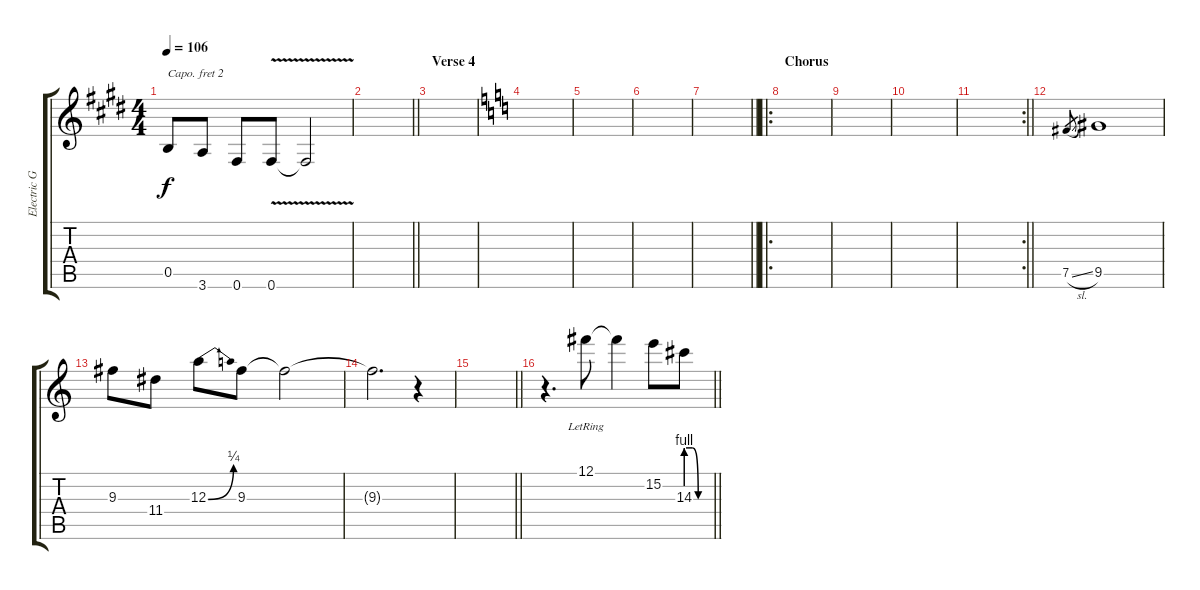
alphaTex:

\track ("Electric Gtr." "Electric G") {instrument electricguitarclean}
\staff {score tabs}
\capo 2
\tuning (E4 B3 G3 D3 A2 E2) {hide}
\ts (4 4)
\tempo 106
\clef g2
\ks e
0.5.8{dy f} 3.6.8 0.6.8 0.6{v}.8 0.6{t}.2 |
\barLineRight lightlight
|
\section ("" "Verse 4")
|
\ks c
|
|
|
\barLineRight lightlight
|
\ro
\section ("" "Chorus")
|
|
|
\rc 2
\barLineRight lightlight
|
7.5{sl}.8{gr} 9.5.1 |
9.3.8 11.4.8 12.3{be (bend 0 0 60 1)}.8 9.3.8 9.3{t}.2 |
9.3{t}.2{d} r.4 |
\barLineRight lightlight
|
\barLineRight lightlight
r.4{d} 12.1{lr}.8 12.1{t}.4 15.2.8 14.3{be (custom 0 4 15 4 30 0 60 0)}.8
